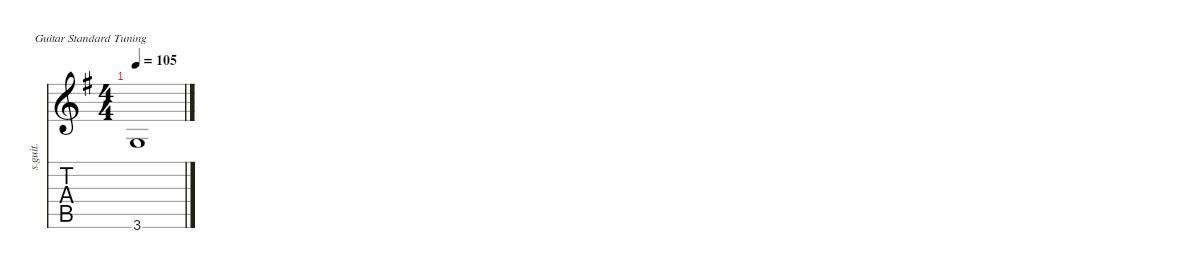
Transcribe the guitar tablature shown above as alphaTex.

\defaultSystemsLayout 4
\hideDynamics
\bracketExtendMode nobrackets
\track ("Steel Guitar" "s.guit.") {instrument acousticguitarsteel}
\staff {score tabs}
\tuning (E4 B3 G3 D3 A2 E2)
\ts (4 4)
\tempo 105
\clef g2
\ks g
3.6{acc forcenatural}.1{dy mf beam Up}
